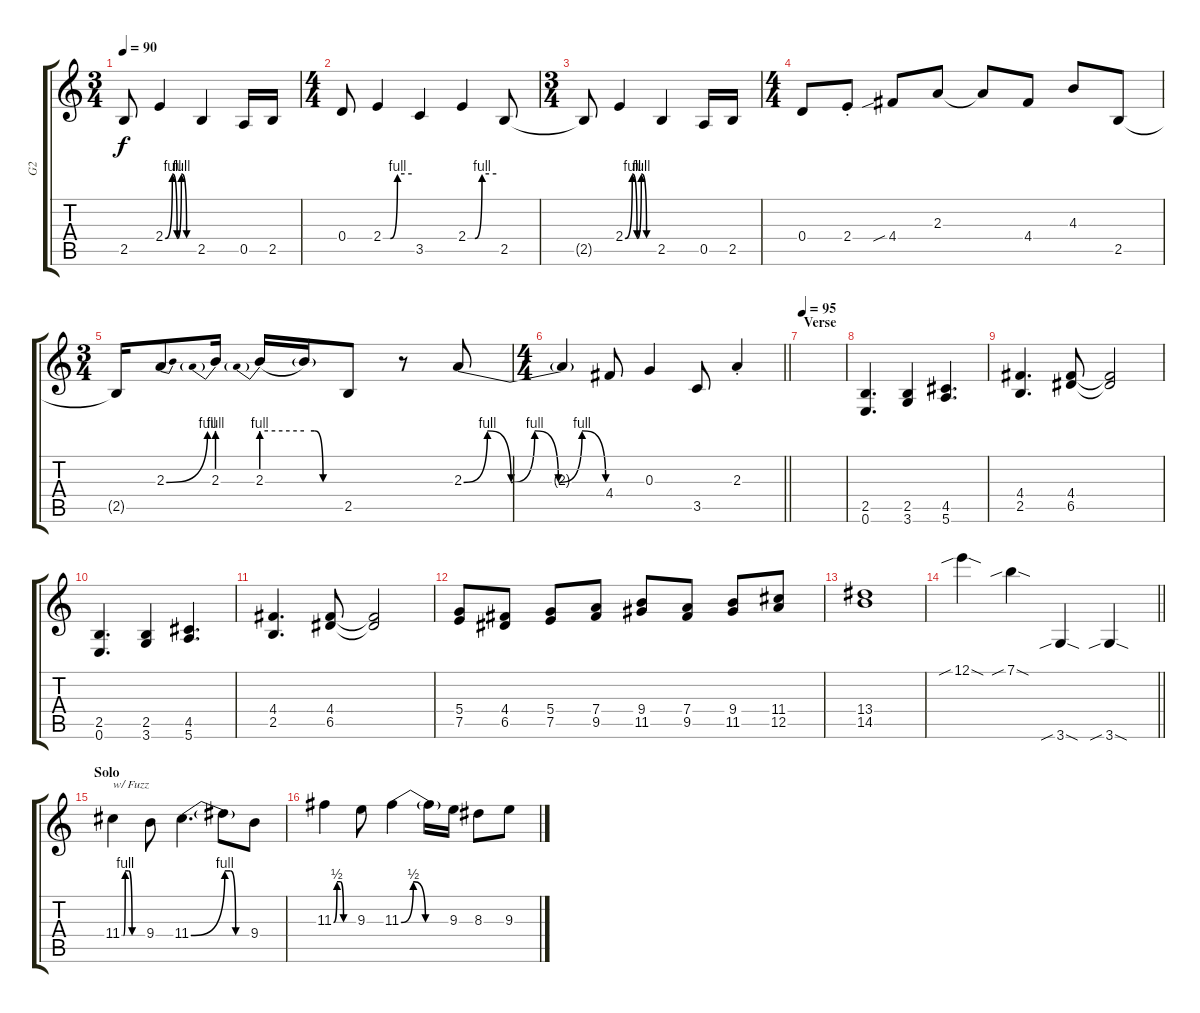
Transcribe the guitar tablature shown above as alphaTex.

\track ("G2" "G2") {instrument overdrivenguitar}
\staff {score tabs}
\tuning (E4 B3 G3 D3 A2 E2) {hide}
\ts (3 4)
\tempo 90
\clef g2
\ks c
2.5{t}.8{dy f} 2.4{be (custom 0 0 15 4 25 0 34 4 45 0 60 0)}.4 2.5.4 0.5.16 2.5.16 |
\ts (4 4)
0.4.8 2.4{be (custom 0 0 15 0 30 4 60 4)}.4 3.5.4 2.4{be (custom 0 0 15 0 30 4 60 4)}.4 2.5.8 |
\ts (3 4)
2.5{t}.8 2.4{be (custom 0 0 15 4 25 0 34 4 45 0 60 0)}.4 2.5.4 0.5.16 2.5.16 |
\ts (4 4)
0.4.8 2.4{st}.8 4.4{sib}.8 2.3.8 2.3{t}.8 4.4.8 4.3.8 2.5.8 |
\ts (3 4)
2.5{t}.16 2.3{be (bend 0 0 60 4)}.8 2.3{be (prebend 0 4 60 4)}.16 2.3{be (prebend 0 4 60 4)}.16 2.3{be (custom 0 4 15 4 30 0 60 0) t}.16 2.5.8 r.8 2.3{be (custom 0 0 10 4 20 0 30 4 40 0 50 4 60 0)}.8 |
\ts (4 4)
\barLineRight lightlight
2.3{t}.4 4.4.8 0.3.4 3.5.8 2.3{st}.4 |
\section ("" "Verse")
\tempo 95
|
(2.5 0.6).4{d} (2.5 3.6).4 (4.5 5.6).4{d} |
(4.4 2.5).4{d} (4.4 6.5).8 (4.4{t} 6.5{t}).2 |
(2.5 0.6).4{d} (2.5 3.6).4 (4.5 5.6).4{d} |
(4.4 2.5).4{d} (4.4 6.5).8 (4.4{t} 6.5{t}).2 |
(5.4 7.5).8 (4.4 6.5).8 (5.4 7.5).8 (7.4 9.5).8 (9.4 11.5).8 (7.4 9.5).8 (9.4 11.5).8 (11.4 12.5).8 |
(13.4 14.5).1 |
\barLineRight lightlight
12.1{sib sod}.4 7.1{sib sod}.4 3.6{sib sod}.4 3.6{sib sod}.4 |
\section ("" "Solo")
11.4{be (custom 0 0 5 0 10 4 20 4 30 0 60 0)}.4{txt "w/ Fuzz"} 9.4.8 11.4{be (bend 0 0 60 4)}.4{d} 11.4{be (custom 0 4 15 4 30 0 60 0) t}.8 9.4.8 |
11.3{be (custom 0 0 10 2 20 2 30 0 60 0)}.4 9.3.8 11.3{be (custom 0 0 15 2 30 0 60 0)}.4 11.3{t}.16 9.3.16 8.3.8 9.3.8
